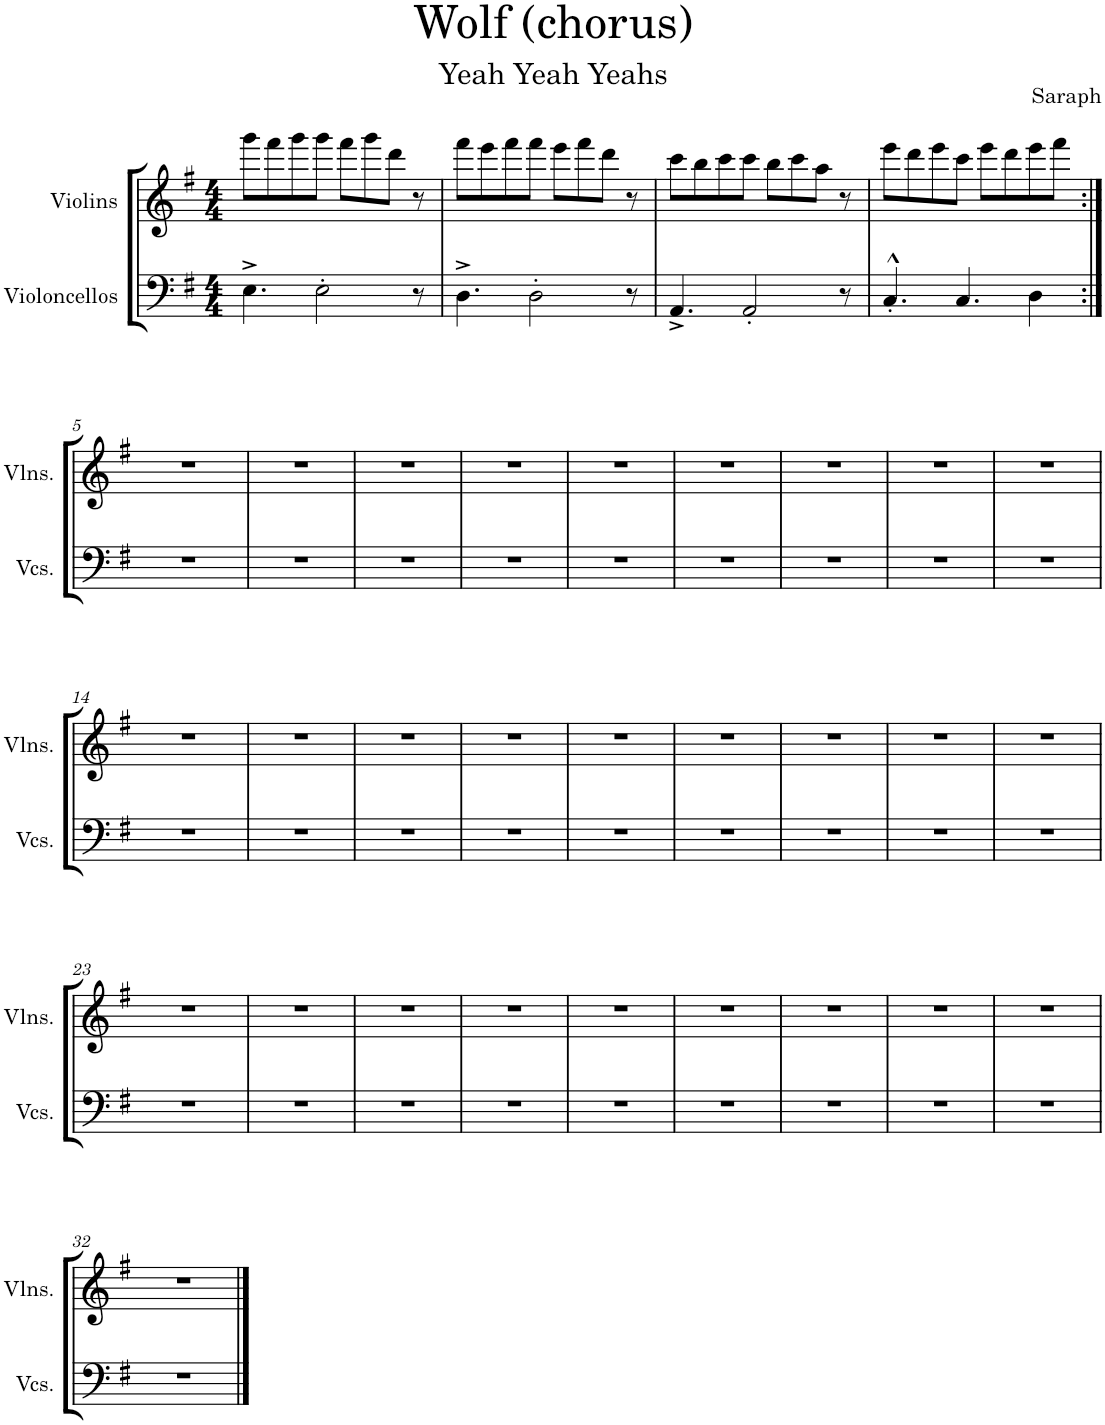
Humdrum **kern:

**kern	**kern
*part2	*part1
*staff2	*staff1
*I"Violoncellos	*I"Violins
*I'Vcs.	*I'Vlns.
*clefF4	*clefG2
*k[f#]	*k[f#]
*M4/4	*M4/4
=1	=1
4.E^\	8ggg\L
.	8fff#\
.	8ggg\
2E'\	8ggg\J
.	8fff#\L
.	8ggg\
.	8ddd\J
8r	8r
=2	=2
4.D^\	8fff#\L
.	8eee\
.	8fff#\
2D'\	8fff#\J
.	8eee\L
.	8fff#\
.	8ddd\J
8r	8r
=3	=3
4.AA^/	8ccc\L
.	8bb\
.	8ccc\
2AA'/	8ccc\J
.	8bb\L
.	8ccc\
.	8aa\J
8r	8r
=4	=4
4.C'^^/	8eee\L
.	8ddd\
.	8eee\
4.C/	8ccc\J
.	8eee\L
.	8ddd\
4D\	8eee\
.	8fff#\J
!!LO:LB:g=z
=5:|!	=5:|!
1r	1r
=6	=6
1r	1r
=7	=7
1r	1r
=8	=8
1r	1r
=9	=9
1r	1r
=10	=10
1r	1r
=11	=11
1r	1r
=12	=12
1r	1r
=13	=13
1r	1r
!!LO:LB:g=z
=14	=14
1r	1r
=15	=15
1r	1r
=16	=16
1r	1r
=17	=17
1r	1r
=18	=18
1r	1r
=19	=19
1r	1r
=20	=20
1r	1r
=21	=21
1r	1r
=22	=22
1r	1r
!!LO:LB:g=z
=23	=23
1r	1r
=24	=24
1r	1r
=25	=25
1r	1r
=26	=26
1r	1r
=27	=27
1r	1r
=28	=28
1r	1r
=29	=29
1r	1r
=30	=30
1r	1r
=31	=31
1r	1r
!!LO:LB:g=z
=32	=32
1r	1r
==	==
*-	*-
